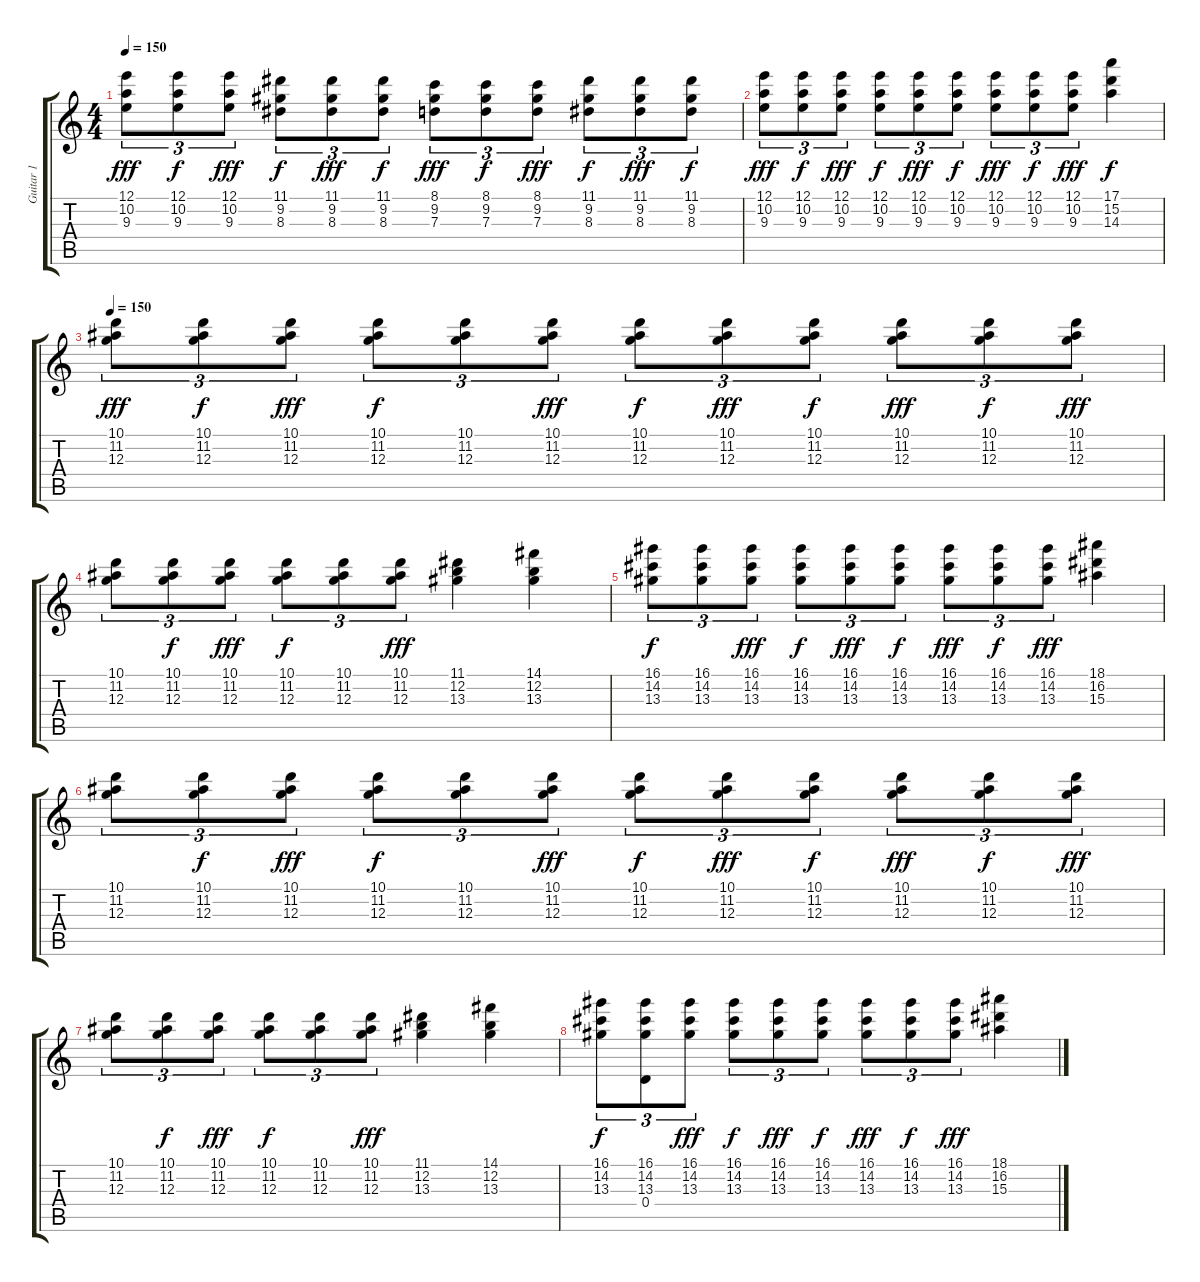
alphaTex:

\track ("Guitar 1" "Guitar 1") {instrument distortionguitar}
\staff {score tabs}
\tuning (E4 B3 G3 D3 A2 E2) {hide}
\ts (4 4)
\tempo 150
\clef g2
\ks c
(12.1 10.2 9.3).8{tu (3 2) dy fff} (12.1 10.2 9.3).8{tu (3 2) dy f} (12.1 10.2 9.3).8{tu (3 2) dy fff} (11.1 9.2 8.3).8{tu (3 2) dy f} (11.1 9.2 8.3).8{tu (3 2) dy fff} (11.1 9.2 8.3).8{tu (3 2) dy f} (8.1 9.2 7.3).8{tu (3 2) dy fff} (8.1 9.2 7.3).8{tu (3 2) dy f} (8.1 9.2 7.3).8{tu (3 2) dy fff} (11.1 9.2 8.3).8{tu (3 2) dy f} (11.1 9.2 8.3).8{tu (3 2) dy fff} (11.1 9.2 8.3).8{tu (3 2) dy f} |
(12.1 10.2 9.3).8{tu (3 2) dy fff} (12.1 10.2 9.3).8{tu (3 2) dy f} (12.1 10.2 9.3).8{tu (3 2) dy fff} (12.1 10.2 9.3).8{tu (3 2) dy f} (12.1 10.2 9.3).8{tu (3 2) dy fff} (12.1 10.2 9.3).8{tu (3 2) dy f} (12.1 10.2 9.3).8{tu (3 2) dy fff} (12.1 10.2 9.3).8{tu (3 2) dy f} (12.1 10.2 9.3).8{tu (3 2) dy fff} (17.1 15.2 14.3).4{dy f} |
\tempo 150
(10.1 11.2 12.3).8{tu (3 2) dy fff} (10.1 11.2 12.3).8{tu (3 2) dy f} (10.1 11.2 12.3).8{tu (3 2) dy fff} (10.1 11.2 12.3).8{tu (3 2) dy f} (10.1 11.2 12.3).8{tu (3 2)} (10.1 11.2 12.3).8{tu (3 2) dy fff} (10.1 11.2 12.3).8{tu (3 2) dy f} (10.1 11.2 12.3).8{tu (3 2) dy fff} (10.1 11.2 12.3).8{tu (3 2) dy f} (10.1 11.2 12.3).8{tu (3 2) dy fff} (10.1 11.2 12.3).8{tu (3 2) dy f} (10.1 11.2 12.3).8{tu (3 2) dy fff} |
(10.1 11.2 12.3).8{tu (3 2)} (10.1 11.2 12.3).8{tu (3 2) dy f} (10.1 11.2 12.3).8{tu (3 2) dy fff} (10.1 11.2 12.3).8{tu (3 2) dy f} (10.1 11.2 12.3).8{tu (3 2)} (10.1 11.2 12.3).8{tu (3 2) dy fff} (11.1 12.2 13.3).4 (14.1 12.2 13.3).4 |
(16.1 14.2 13.3).8{tu (3 2) dy f} (16.1 14.2 13.3).8{tu (3 2)} (16.1 14.2 13.3).8{tu (3 2) dy fff} (16.1 14.2 13.3).8{tu (3 2) dy f} (16.1 14.2 13.3).8{tu (3 2) dy fff} (16.1 14.2 13.3).8{tu (3 2) dy f} (16.1 14.2 13.3).8{tu (3 2) dy fff} (16.1 14.2 13.3).8{tu (3 2) dy f} (16.1 14.2 13.3).8{tu (3 2) dy fff} (18.1 16.2 15.3).4 |
(10.1 11.2 12.3).8{tu (3 2)} (10.1 11.2 12.3).8{tu (3 2) dy f} (10.1 11.2 12.3).8{tu (3 2) dy fff} (10.1 11.2 12.3).8{tu (3 2) dy f} (10.1 11.2 12.3).8{tu (3 2)} (10.1 11.2 12.3).8{tu (3 2) dy fff} (10.1 11.2 12.3).8{tu (3 2) dy f} (10.1 11.2 12.3).8{tu (3 2) dy fff} (10.1 11.2 12.3).8{tu (3 2) dy f} (10.1 11.2 12.3).8{tu (3 2) dy fff} (10.1 11.2 12.3).8{tu (3 2) dy f} (10.1 11.2 12.3).8{tu (3 2) dy fff} |
(10.1 11.2 12.3).8{tu (3 2)} (10.1 11.2 12.3).8{tu (3 2) dy f} (10.1 11.2 12.3).8{tu (3 2) dy fff} (10.1 11.2 12.3).8{tu (3 2) dy f} (10.1 11.2 12.3).8{tu (3 2)} (10.1 11.2 12.3).8{tu (3 2) dy fff} (11.1 12.2 13.3).4 (14.1 12.2 13.3).4 |
(16.1 14.2 13.3).8{tu (3 2) dy f} (16.1 14.2 13.3 0.4).8{tu (3 2)} (16.1 14.2 13.3).8{tu (3 2) dy fff} (16.1 14.2 13.3).8{tu (3 2) dy f} (16.1 14.2 13.3).8{tu (3 2) dy fff} (16.1 14.2 13.3).8{tu (3 2) dy f} (16.1 14.2 13.3).8{tu (3 2) dy fff} (16.1 14.2 13.3).8{tu (3 2) dy f} (16.1 14.2 13.3).8{tu (3 2) dy fff} (18.1 16.2 15.3).4
